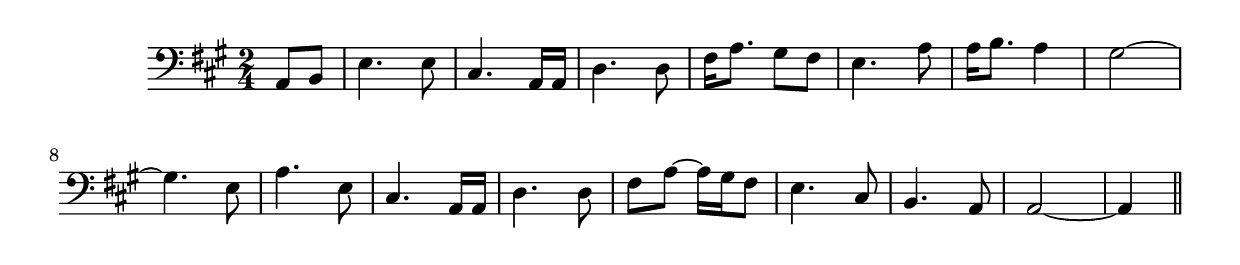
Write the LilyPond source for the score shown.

\version "2.14.0"
%{\header {
  title = "The Ship That Never Returned (Missouri)"
  composer = "anonymous"
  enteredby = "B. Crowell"
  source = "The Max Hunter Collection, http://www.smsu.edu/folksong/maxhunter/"
}%}
\score{{\key a \major
\time 2/4
%{\tempo 8=110
%}\clef bass
\relative a, {
  \partial 4
  a8 b | e4. e8 | cis4. a16 a | d4. d8 | fis16 a8. gis8 fis | e4. a8 | a16 b8. a4 | gis2~ |
  gis4. e8 | a4. e8 | cis4. a16 a | d4. d8 | fis8 a~ a16 gis fis8 | e4. cis8 | b4. a8 | a2~ | a4
  \bar "||"
}

}}